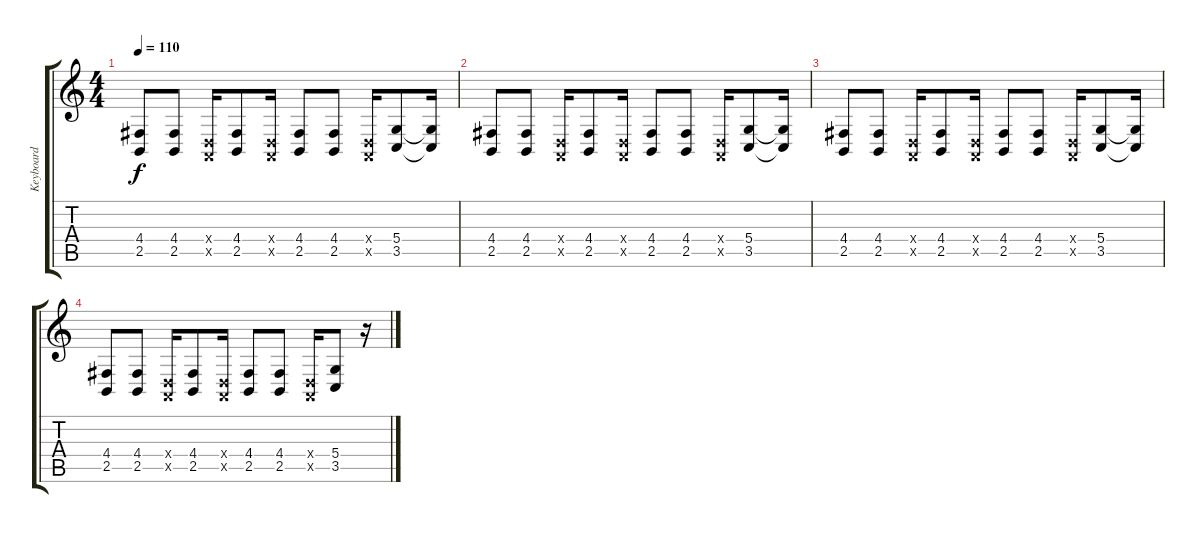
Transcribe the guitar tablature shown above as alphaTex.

\track ("Keyboard" "Keyboard") {instrument stringensemble1}
\staff {score tabs}
\tuning (E4 B3 G3 D3 A2 E2) {hide}
\ts (4 4)
\tempo 110
\clef g2
\ks c
(4.4 2.5).8{dy f volume 16 instrument lead2sawtooth} (4.4 2.5).8 (0.4{x} 0.5{x}).16 (4.4 2.5).8 (0.4{x} 0.5{x}).16 (4.4 2.5).8 (4.4 2.5).8 (0.4{x} 0.5{x}).16 (5.4 3.5).8 (5.4{t} 3.5{t}).16 |
(4.4 2.5).8 (4.4 2.5).8 (0.4{x} 0.5{x}).16 (4.4 2.5).8 (0.4{x} 0.5{x}).16 (4.4 2.5).8 (4.4 2.5).8 (0.4{x} 0.5{x}).16 (5.4 3.5).8 (5.4{t} 3.5{t}).16 |
(4.4 2.5).8 (4.4 2.5).8 (0.4{x} 0.5{x}).16 (4.4 2.5).8 (0.4{x} 0.5{x}).16 (4.4 2.5).8 (4.4 2.5).8 (0.4{x} 0.5{x}).16 (5.4 3.5).8 (5.4{t} 3.5{t}).16 |
(4.4 2.5).8 (4.4 2.5).8 (0.4{x} 0.5{x}).16 (4.4 2.5).8 (0.4{x} 0.5{x}).16 (4.4 2.5).8 (4.4 2.5).8 (0.4{x} 0.5{x}).16 (5.4 3.5).8 r.16
